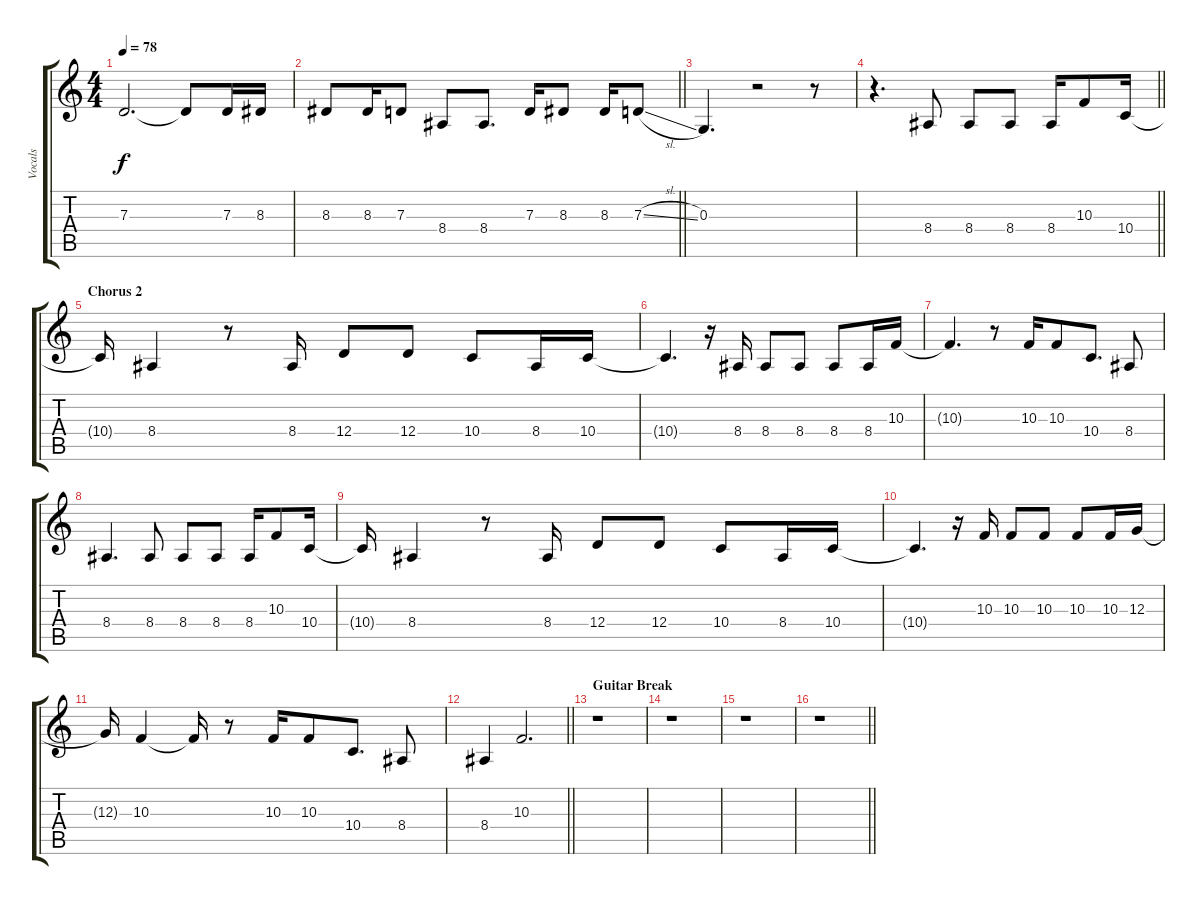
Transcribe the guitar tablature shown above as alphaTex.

\track ("Vocals" "Vocals") {instrument lead3calliope}
\staff {score tabs}
\tuning (E4 B3 G3 D3 A2 E2) {hide}
\ts (4 4)
\tempo 78
\clef g2
\ks c
7.3{t}.2{d dy f} 7.3{t}.8 7.3.16 8.3.16 |
\barLineRight lightlight
8.3.8 8.3.16 7.3.8 8.4.8 8.4.8{d} 7.3.16 8.3.8 8.3.16 7.3{sl}.8 |
0.3.4{d} r.2 r.8 |
\barLineRight lightlight
r.4{d} 8.4.8 8.4.8 8.4.8 8.4.16 10.3.8 10.4.16 |
\section ("" "Chorus 2")
10.4{t}.16 8.4.4 r.8 8.4.16 12.4.8 12.4.8 10.4.8 8.4.16 10.4.16 |
10.4{t}.4{d} r.16 8.4.16 8.4.8 8.4.8 8.4.8 8.4.16 10.3.16 |
10.3{t}.4{d} r.8 10.3.16 10.3.8 10.4.8{d} 8.4.8 |
8.4.4{d} 8.4.8 8.4.8 8.4.8 8.4.16 10.3.8 10.4.16 |
10.4{t}.16 8.4.4 r.8 8.4.16 12.4.8 12.4.8 10.4.8 8.4.16 10.4.16 |
10.4{t}.4{d} r.16 10.3.16 10.3.8 10.3.8 10.3.8 10.3.16 12.3.16 |
12.3{t}.16 10.3.4 10.3{t}.16 r.8 10.3.16 10.3.8 10.4.8{d} 8.4.8 |
\barLineRight lightlight
8.4.4 10.3.2{d} |
\section ("" "Guitar Break")
r.1 |
r.1 |
r.1 |
\barLineRight lightlight
r.1
